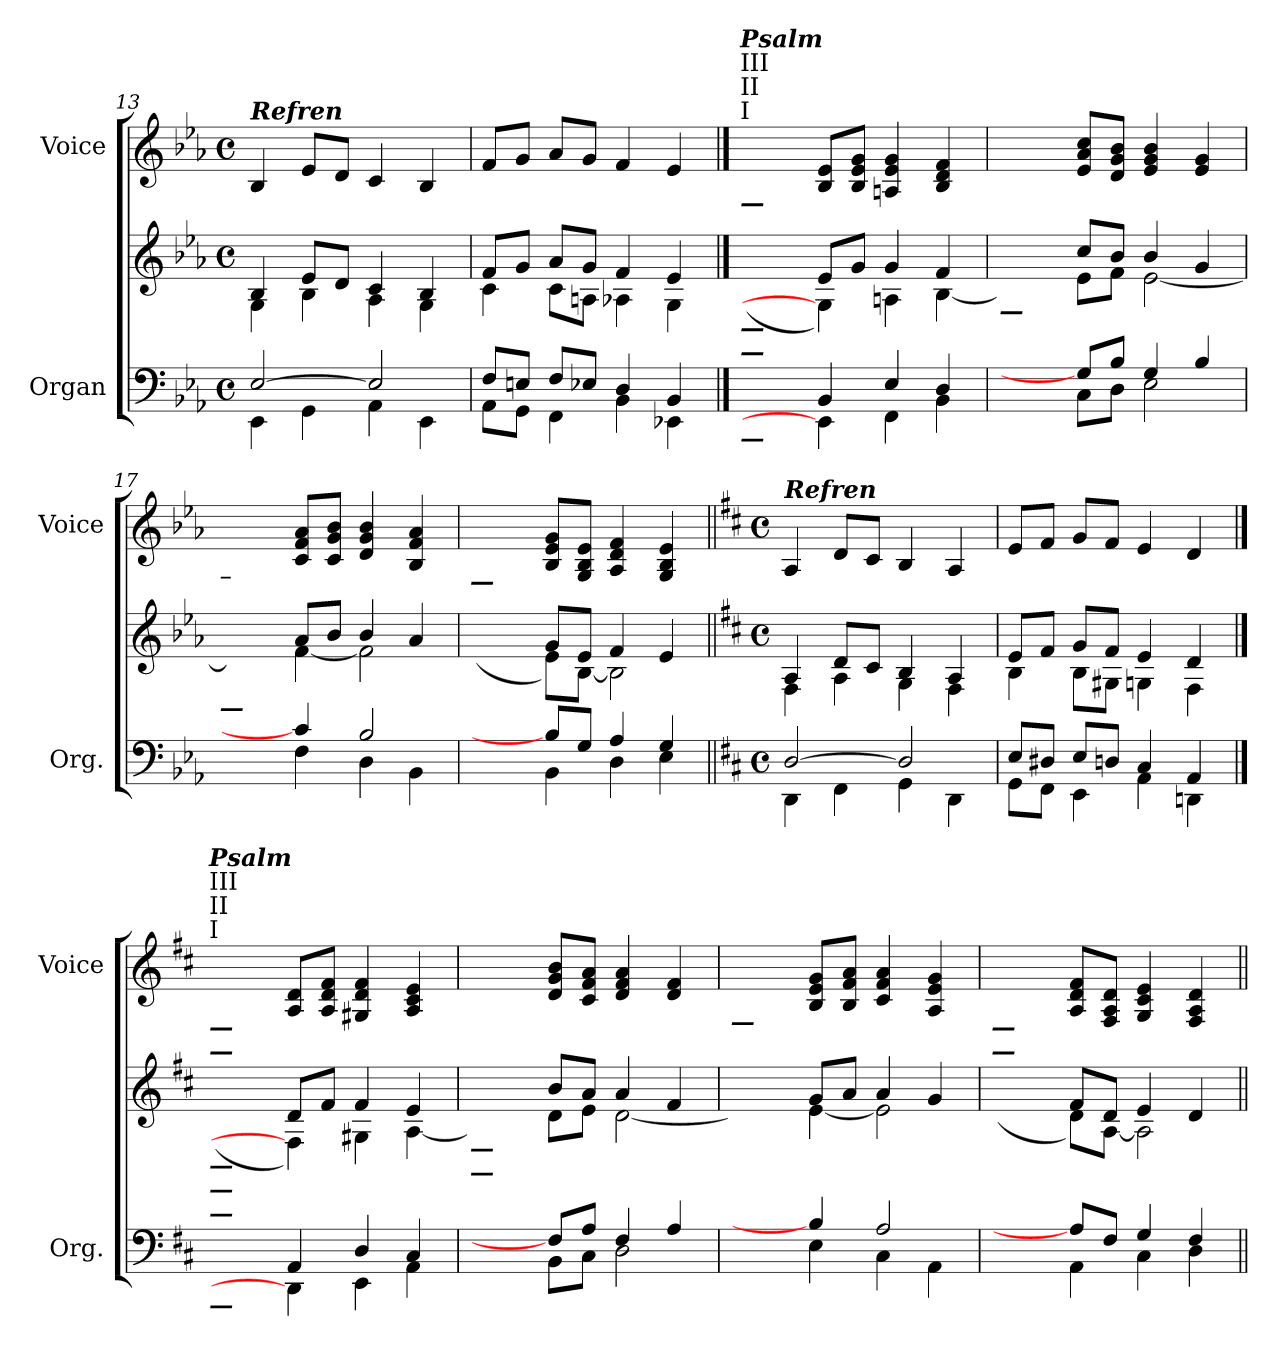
**kern	**kern	**kern
*part2	*part2	*part1
*staff3	*staff2	*staff1
*I"Organ	*	*I"Voice
*I'Org.	*	*I'Voice
!!LO:PB:g=z
*clefF4	*clefG2	*clefG2
*k[b-e-a-]	*k[b-e-a-]	*k[b-e-a-]
*E-:	*E-:	*E-:
*M4/4	*M4/4	*M4/4
*met(c)	*met(c)	*met(c)
=13	=13	=13
*^	*^	*
!	!	!	!	!LO:TX:a:Bi:t=Refren
[2E-i/	4EE-i\	4B-i/	4Gi\	4B-i/
.	4GGi\	8e-i/L	4B-i\	8e-i/L
.	.	8di/J	.	8di/J
2E-i/]	4AA-i\	4ci/	4A-i\	4ci/
.	4EE-i\	4B-i/	4Gi\	4B-i/
=14	=14	=14	=14	=14
8Fi/L	8AA-i\L	8fi/L	4ci\	8fi/L
8Eni/J	8GGi\J	8gi/J	.	8gi/J
8Fi/L	4FFi\	8a-i/L	8ci\L	8a-i/L
8E-Xi/J	.	8gi/J	8Ani\J	8gi/J
4Di/	4BB-i\	4fi/	4A-Xi\	4fi/
4BB-i/	4EE-Xi\	4e-i/	4Gi\	4e-i/
!!LO:LB:g=z
==15	==15	==15	==15	==15
!	!	!	!	!LO:TX:b:Bi:t=—
!	!	!	!	!LO:TX:t=I
!	!	!	!	!LO:TX:t=II
!	!	!	!	!LO:TX:t=III
!	!	!	!	!LO:TX:a:Bi:t=Psalm
!	!	!LO:TX:b:Bi:t=—	!	!
!	!	!LO:TX:b:Bi:t=—	!	!
!LO:TX:b:Bi:t=—	!	!	!	!
2E-i\yy	[2EE-i/yy	2B-i/yy	([2Gi\yy	2B-i/yy
4BB-i/	4EE-i\]	8e-i/L	4Gi\])	8B-i/ 8e-iL
.	.	8gi/J	.	8B-i/ 8e-i 8giJ
4E-i/	4FFi\	4gi/	4Ani\	4Ani/ 4e-i 4gi
4Di/	4BB-i\	4fi/	[4B-i\	4B-i/ 4di 4fi
=16	=16	=16	=16	=16
!	!	!LO:TX:b:Bi:t=—	!	!
[2Gi/yy	2E-i\yy	2b-i\yy	2B-i/yy]	2e-i/yy 2giyy 2b-iyy
8Gi/L]	8Ci\L	8cci/L	8e-i\L	8e-i/ 8a-i 8cciL
8B-i/J	8Di\J	8b-i/J	8fi\J	8di/ 8gi 8b-iJ
4Gi/	2E-i\	4b-i/	[2e-i\	4e-i/ 4gi 4b-i
4B-i/	.	4gi/	.	4e-i/ 4gi
=17	=17	=17	=17	=17
!	!	!	!	!LO:TX:b:t=–
!LO:TX:a:Bi:t=—	!	!	!	!
[2ci\yy	2Ci/yy	2gi/yy	2e-i\yy]	2ci/yy 2e-iyy 2giyy
4ci/]	4Fi\	8a-i/L	[4fi\	8ci/ 8fi 8a-iL
.	.	8b-i/J	.	8ci/ 8gi 8b-iJ
2B-i/	4Di\	4b-i/	2fi\]	4di/ 4gi 4b-i
.	4BB-i\	4a-i/	.	4B-i/ 4fi 4a-i
=18	=18	=18	=18	=18
!	!	!	!	!LO:TX:b:Bi:t=—
[2B-i/yy	2E-i\yy	2gi/yy	(2e-i\yy	2B-i/yy 2e-iyy 2giyy
8B-i/L]	4BB-i\	8gi/L	8e-i\L)	8B-i/ 8e-i 8giL
8Gi/J	.	8e-i/J	[8B-i\J	8Gi/ 8B-i 8e-iJ
4A-i/	4Di\	4fi/	2B-i\]	4A-i/ 4di 4fi
4Gi/	4E-i\	4e-i/	.	4Gi/ 4B-i 4e-i
!!LO:LB:g=z
=19||	=19||	=19||	=19||	=19||
*k[f#c#]	*	*k[f#c#]	*	*k[f#c#]
*D:	*	*D:	*	*D:
*M4/4	*	*M4/4	*	*M4/4
*met(c)	*	*met(c)	*	*met(c)
!	!	!	!	!LO:TX:a:Bi:t=Refren
[2Di/	4DDi\	4Ai/	4F#i\	4Ai/
.	4FF#i\	8di/L	4Ai\	8di/L
.	.	8c#i/J	.	8c#i/J
2Di/]	4GGi\	4Bi/	4Gi\	4Bi/
.	4DDi\	4Ai/	4F#i\	4Ai/
=20	=20	=20	=20	=20
8Ei/L	8GGi\L	8ei/L	4Bi\	8ei/L
8D#Xi/J	8FF#i\J	8f#i/J	.	8f#i/J
8Ei/L	4EEi\	8gi/L	8Bi\L	8gi/L
8Dni/J	.	8f#i/J	8G#Xi\J	8f#i/J
4C#i/	4AAi\	4ei/	4Gni\	4ei/
4AAi/	4DDni\	4di/	4F#i\	4di/
!!LO:LB:g=z
==21	==21	==21	==21	==21
!	!	!	!	!LO:TX:b:Bi:t=—
!	!	!	!	!LO:TX:b:Bi:t=—
!	!	!	!	!LO:TX:t=I
!	!	!	!	!LO:TX:t=II
!	!	!	!	!LO:TX:t=III
!	!	!	!	!LO:TX:a:Bi:t=Psalm
!	!	!LO:TX:b:Bi:t=—	!	!
!	!	!LO:TX:b:Bi:t=—	!	!
!	!	!LO:TX:b:Bi:t=—	!	!
!LO:TX:b:Bi:t=—	!	!	!	!
2Di\yy	[2DDi/yy	2Ai/yy	([2F#i\yy	2Ai/yy
4AAi/	4DDi\]	8di/L	4F#i\])	8Ai/ 8diL
.	.	8f#i/J	.	8Ai/ 8di 8f#iJ
4Di/	4EEi\	4f#i/	4G#Xi\	4G#Xi/ 4di 4f#i
4C#i/	4AAi\	4ei/	[4Ai\	4Ai/ 4c#i 4ei
=22	=22	=22	=22	=22
!	!	!LO:TX:b:Bi:t=—	!	!
!	!	!LO:TX:b:Bi:t=—	!	!
[2F#i/yy	2Di\yy	2ai/yy	2Ai/yy]	2di/yy 2f#iyy 2aiyy
8F#i/L]	8BBi\L	8bi/L	8di\L	8di/ 8gi 8biL
8Ai/J	8C#i\J	8ai/J	8ei\J	8c#i/ 8f#i 8aiJ
4F#i/	2Di\	4ai/	[2di\	4di/ 4f#i 4ai
4Ai/	.	4f#i/	.	4di/ 4f#i
=23	=23	=23	=23	=23
!	!	!	!	!LO:TX:b:Bi:t=—
[2Bi\yy	2BBi/yy	2f#i/yy	2di\yy]	2Bi/yy 2diyy 2f#iyy
4Bi/]	4Ei\	8gi/L	[4ei\	8Bi/ 8ei 8giL
.	.	8ai/J	.	8Bi/ 8f#i 8aiJ
2Ai/	4C#i\	4ai/	2ei\]	4c#i/ 4f#i 4ai
.	4AAi\	4gi/	.	4Ai/ 4ei 4gi
=24	=24	=24	=24	=24
!	!	!	!	!LO:TX:b:Bi:t=—
!	!	!	!	!LO:TX:b:Bi:t=—
[2Ai/yy	2Di\yy	2f#i/yy	(2di\yy	2Ai/yy 2diyy 2f#iyy
8Ai/L]	4AAi\	8f#i/L	8di\L)	8Ai/ 8di 8f#iL
8F#i/J	.	8di/J	[8Ai\J	8F#i/ 8Ai 8diJ
4Gi/	4C#i\	4ei/	2Ai\]	4Gi/ 4c#i 4ei
4F#i/	4Di\	4di/	.	4F#i/ 4Ai 4di
*v	*v	*	*	*
*	*v	*v	*
=||	=||	=||
*-	*-	*-
